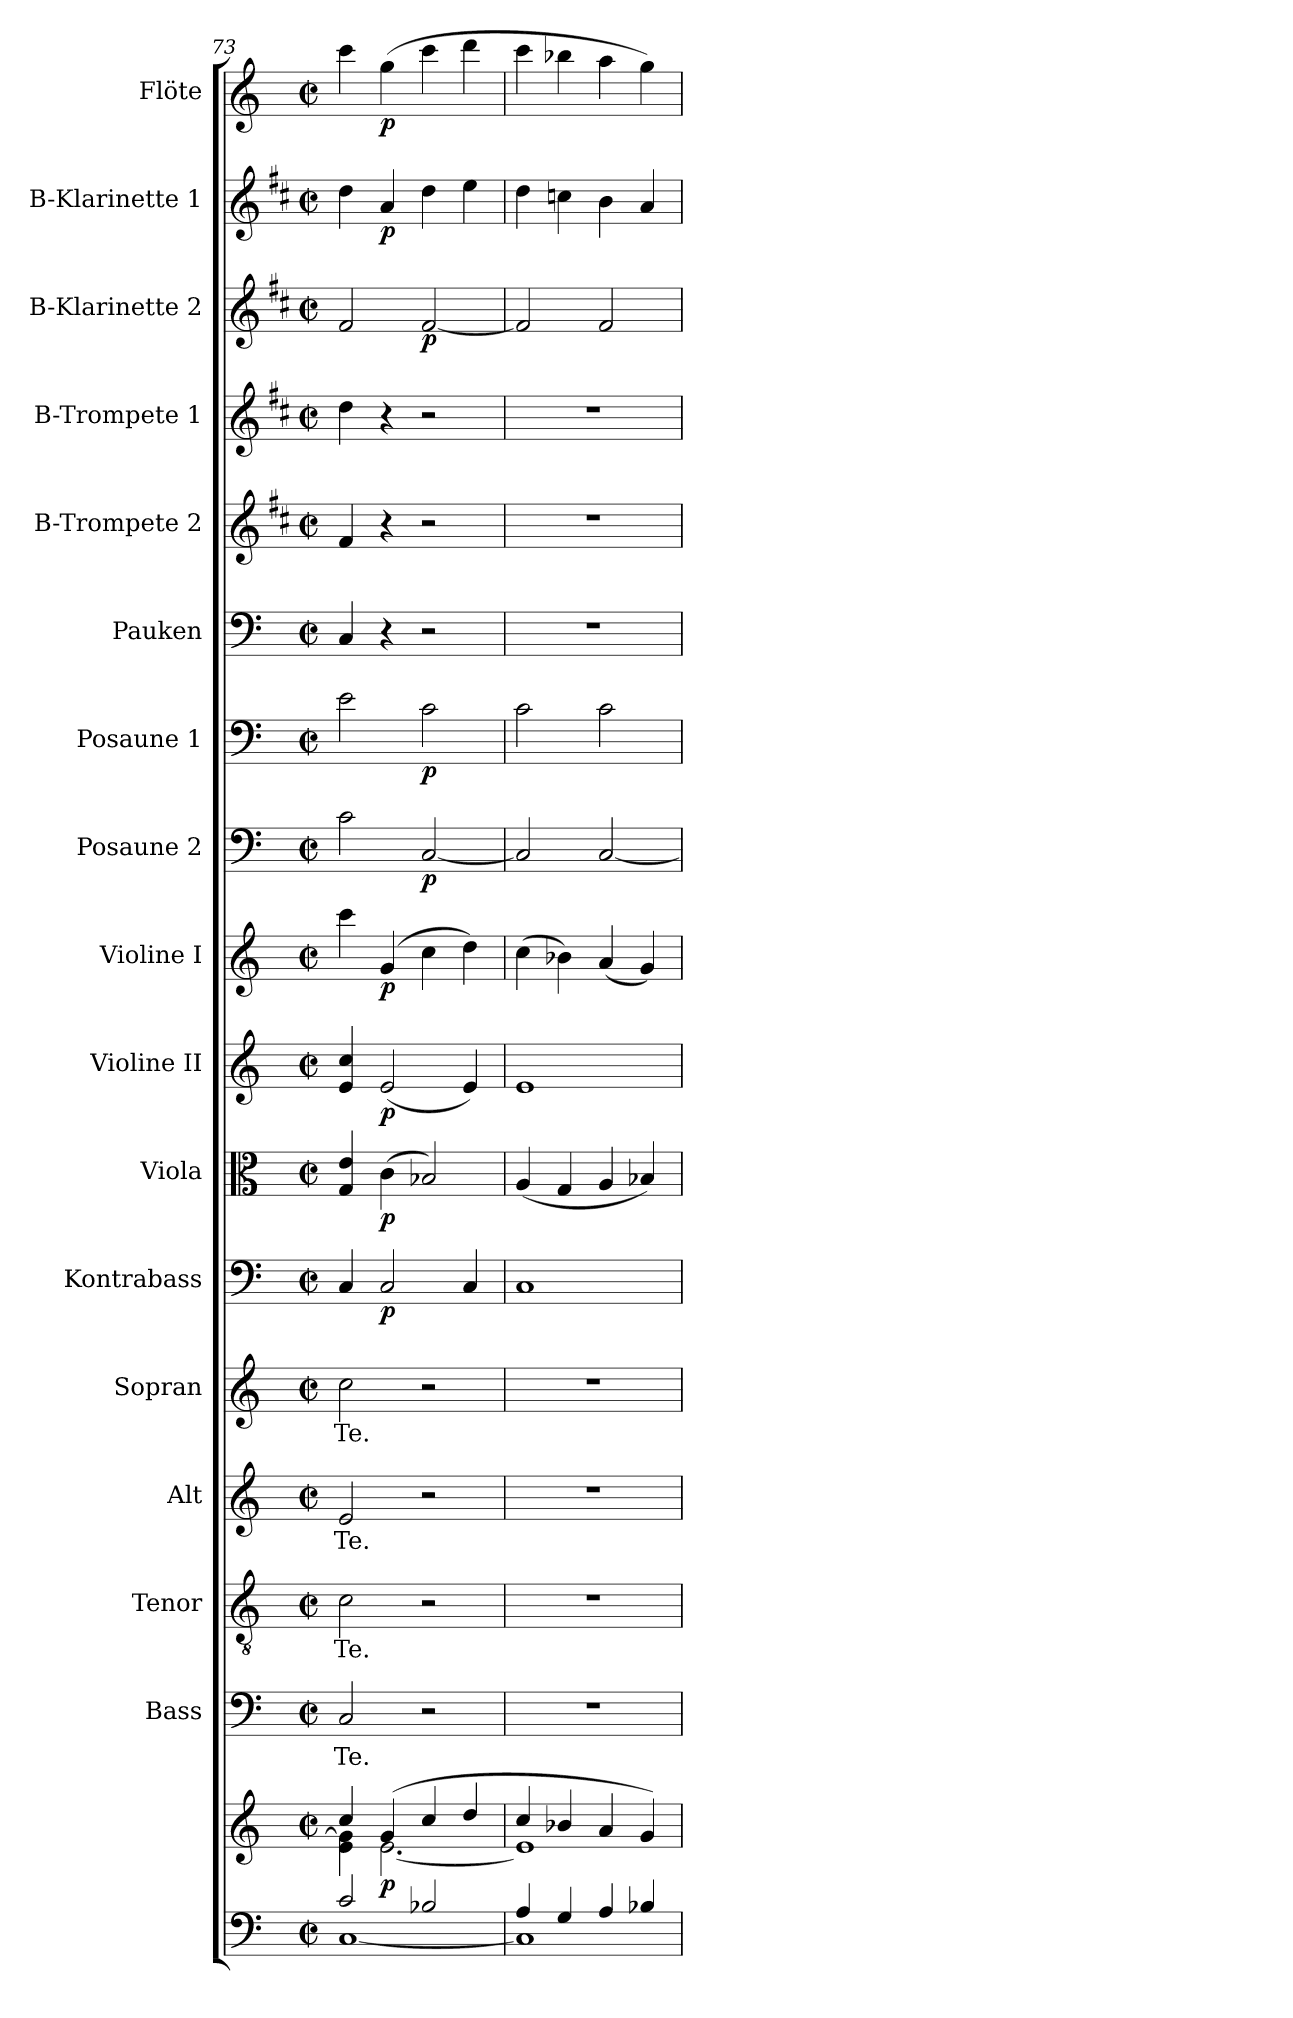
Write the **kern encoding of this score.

**kern	**kern	**dynam	**kern	**text	**kern	**text	**kern	**text	**kern	**text	**kern	**dynam	**kern	**dynam	**kern	**dynam	**kern	**dynam	**kern	**dynam	**kern	**dynam	**kern	**kern	**kern	**kern	**dynam	**kern	**dynam	**kern	**dynam
*part17	*part17	*part17	*part16	*part16	*part15	*part15	*part14	*part14	*part13	*part13	*part12	*part12	*part11	*part11	*part10	*part10	*part9	*part9	*part8	*part8	*part7	*part7	*part6	*part5	*part4	*part3	*part3	*part2	*part2	*part1	*part1
*staff18	*staff17	*staff17/18	*staff16	*staff16	*staff15	*staff15	*staff14	*staff14	*staff13	*staff13	*staff12	*staff12	*staff11	*staff11	*staff10	*staff10	*staff9	*staff9	*staff8	*staff8	*staff7	*staff7	*staff6	*staff5	*staff4	*staff3	*staff3	*staff2	*staff2	*staff1	*staff1
*	*	*	*I"Bass	*	*I"Tenor	*	*I"Alt	*	*I"Sopran	*	*I"Kontrabass	*	*I"Viola	*	*I"Violine II	*	*I"Violine I	*	*I"Posaune 2	*	*I"Posaune 1	*	*I"Pauken	*I"B-Trompete 2	*I"B-Trompete 1	*I"B-Klarinette 2	*	*I"B-Klarinette 1	*	*I"Flöte	*
*	*	*	*I'B.	*	*I'T.	*	*I'A.	*	*I'S.	*	*I'Kb.	*	*I'Vla.	*	*I'Vl. II	*	*I'Vl. I	*	*I'Pos. 2	*	*I'Pos. 1	*	*I'Pk.	*I'B Trp. 2	*I'B Trp. 1	*I'B Kl. 2	*	*I'B Kl. 1	*	*I'Fl.	*
*clefF4	*clefG2	*	*clefF4	*	*clefGv2	*	*clefG2	*	*clefG2	*	*clefF4	*	*clefC3	*	*clefG2	*	*clefG2	*	*clefF4	*	*clefF4	*	*clefF4	*clefG2	*clefG2	*clefG2	*	*clefG2	*	*clefG2	*
*	*	*	*	*	*	*	*	*	*	*	*ITrd7c12	*	*	*	*	*	*	*	*	*	*	*	*	*ITrd1c2	*ITrd1c2	*ITrd1c2	*	*ITrd1c2	*	*	*
*k[]	*k[]	*	*k[]	*	*k[]	*	*k[]	*	*k[]	*	*k[]	*	*k[]	*	*k[]	*	*k[]	*	*k[]	*	*k[]	*	*k[]	*k[]	*k[]	*k[]	*	*k[]	*	*k[]	*
*C:	*C:	*	*C:	*	*C:	*	*C:	*	*C:	*	*C:	*	*C:	*	*C:	*	*C:	*	*C:	*	*C:	*	*C:	*C:	*C:	*C:	*	*C:	*	*C:	*
*M2/2	*M2/2	*	*M2/2	*	*M2/2	*	*M2/2	*	*M2/2	*	*M2/2	*	*M2/2	*	*M2/2	*	*M2/2	*	*M2/2	*	*M2/2	*	*M2/2	*M2/2	*M2/2	*M2/2	*	*M2/2	*	*M2/2	*
*met(c|)	*met(c|)	*	*met(c|)	*	*met(c|)	*	*met(c|)	*	*met(c|)	*	*met(c|)	*	*met(c|)	*	*met(c|)	*	*met(c|)	*	*met(c|)	*	*met(c|)	*	*met(c|)	*met(c|)	*met(c|)	*met(c|)	*	*met(c|)	*	*met(c|)	*
=73	=73	=73	=73	=73	=73	=73	=73	=73	=73	=73	=73	=73	=73	=73	=73	=73	=73	=73	=73	=73	=73	=73	=73	=73	=73	=73	=73	=73	=73	=73	=73
*^	*^	*	*	*	*	*	*	*	*	*	*	*	*	*	*	*	*	*	*	*	*	*	*	*	*	*	*	*	*	*	*
!	!	!	!	!	!	!LO:LY:b	!	!LO:LY:b	!	!LO:LY:b	!	!LO:LY:b	!	!	!	!	!	!	!	!	!	!	!	!	!	!	!	!	!	!	!	!	!
2c/	[<1C	4cc/	4e\ 4g\]	.	2C/	Te.	2c\	Te.	2e/	Te.	2cc\	Te.	4CC/	.	4G/ 4e/	.	4e/ 4cc/	.	4ccc\	.	2c\	.	2e\	.	4C/	4e/	4cc\	2e/	.	4cc\	.	4ccc\	.
!	!	!	!	!LO:DY:b	!	!	!	!	!	!	!	!	!	!LO:DY:b	!	!LO:DY:b	!	!LO:DY:b	!	!LO:DY:b	!	!	!	!	!	!	!	!	!	!	!LO:DY:b	!	!LO:DY:b
.	.	(4g/	[<2.e\	p	.	.	.	.	.	.	.	.	2CC/	p	(>4c\	p	(<2e/	p	(4g/	p	.	.	.	.	4r	4r	4r	.	.	4g/	p	(>4gg\	p
!	!	!	!	!	!	!	!	!	!	!	!	!	!	!	!	!	!	!	!	!	!	!LO:DY:b	!	!LO:DY:b	!	!	!	!	!LO:DY:b	!	!	!	!
2B-X/	.	4cc/	.	.	2r	.	2r	.	2r	.	2r	.	.	.	2B-X/)	.	.	.	4cc\	.	[2C/	p	2c\	p	2r	2r	2r	[2e/	p	4cc\	.	4ccc\	.
.	.	4dd/	.	.	.	.	.	.	.	.	.	.	4CC/	.	.	.	4e/)	.	4dd\)	.	.	.	.	.	.	.	.	.	.	4dd\	.	4ddd\	.
=74	=74	=74	=74	=74	=74	=74	=74	=74	=74	=74	=74	=74	=74	=74	=74	=74	=74	=74	=74	=74	=74	=74	=74	=74	=74	=74	=74	=74	=74	=74	=74	=74	=74
4A/	1C]	4cc/	1e]	.	1r	.	1r	.	1r	.	1r	.	1CC	.	(<4A/	.	1e	.	(>4cc\	.	2C/]	.	2c\	.	1r	1r	1r	2e/]	.	4cc\	.	4ccc\	.
4G/	.	4b-X/	.	.	.	.	.	.	.	.	.	.	.	.	4G/	.	.	.	4b-X\)	.	.	.	.	.	.	.	.	.	.	4b-X\	.	4bb-X\	.
4A/	.	4a/	.	.	.	.	.	.	.	.	.	.	.	.	4A/	.	.	.	(<4a/	.	[2C/	.	2c\	.	.	.	.	2e/	.	4a\	.	4aa\	.
4B-X/	.	4g/)	.	.	.	.	.	.	.	.	.	.	.	.	4B-X/)	.	.	.	4g/)	.	.	.	.	.	.	.	.	.	.	4g/	.	4gg\)	.
*v	*v	*	*	*	*	*	*	*	*	*	*	*	*	*	*	*	*	*	*	*	*	*	*	*	*	*	*	*	*	*	*	*	*
*	*v	*v	*	*	*	*	*	*	*	*	*	*	*	*	*	*	*	*	*	*	*	*	*	*	*	*	*	*	*	*	*	*
=	=	=	=	=	=	=	=	=	=	=	=	=	=	=	=	=	=	=	=	=	=	=	=	=	=	=	=	=	=	=	=
*-	*-	*-	*-	*-	*-	*-	*-	*-	*-	*-	*-	*-	*-	*-	*-	*-	*-	*-	*-	*-	*-	*-	*-	*-	*-	*-	*-	*-	*-	*-	*-
